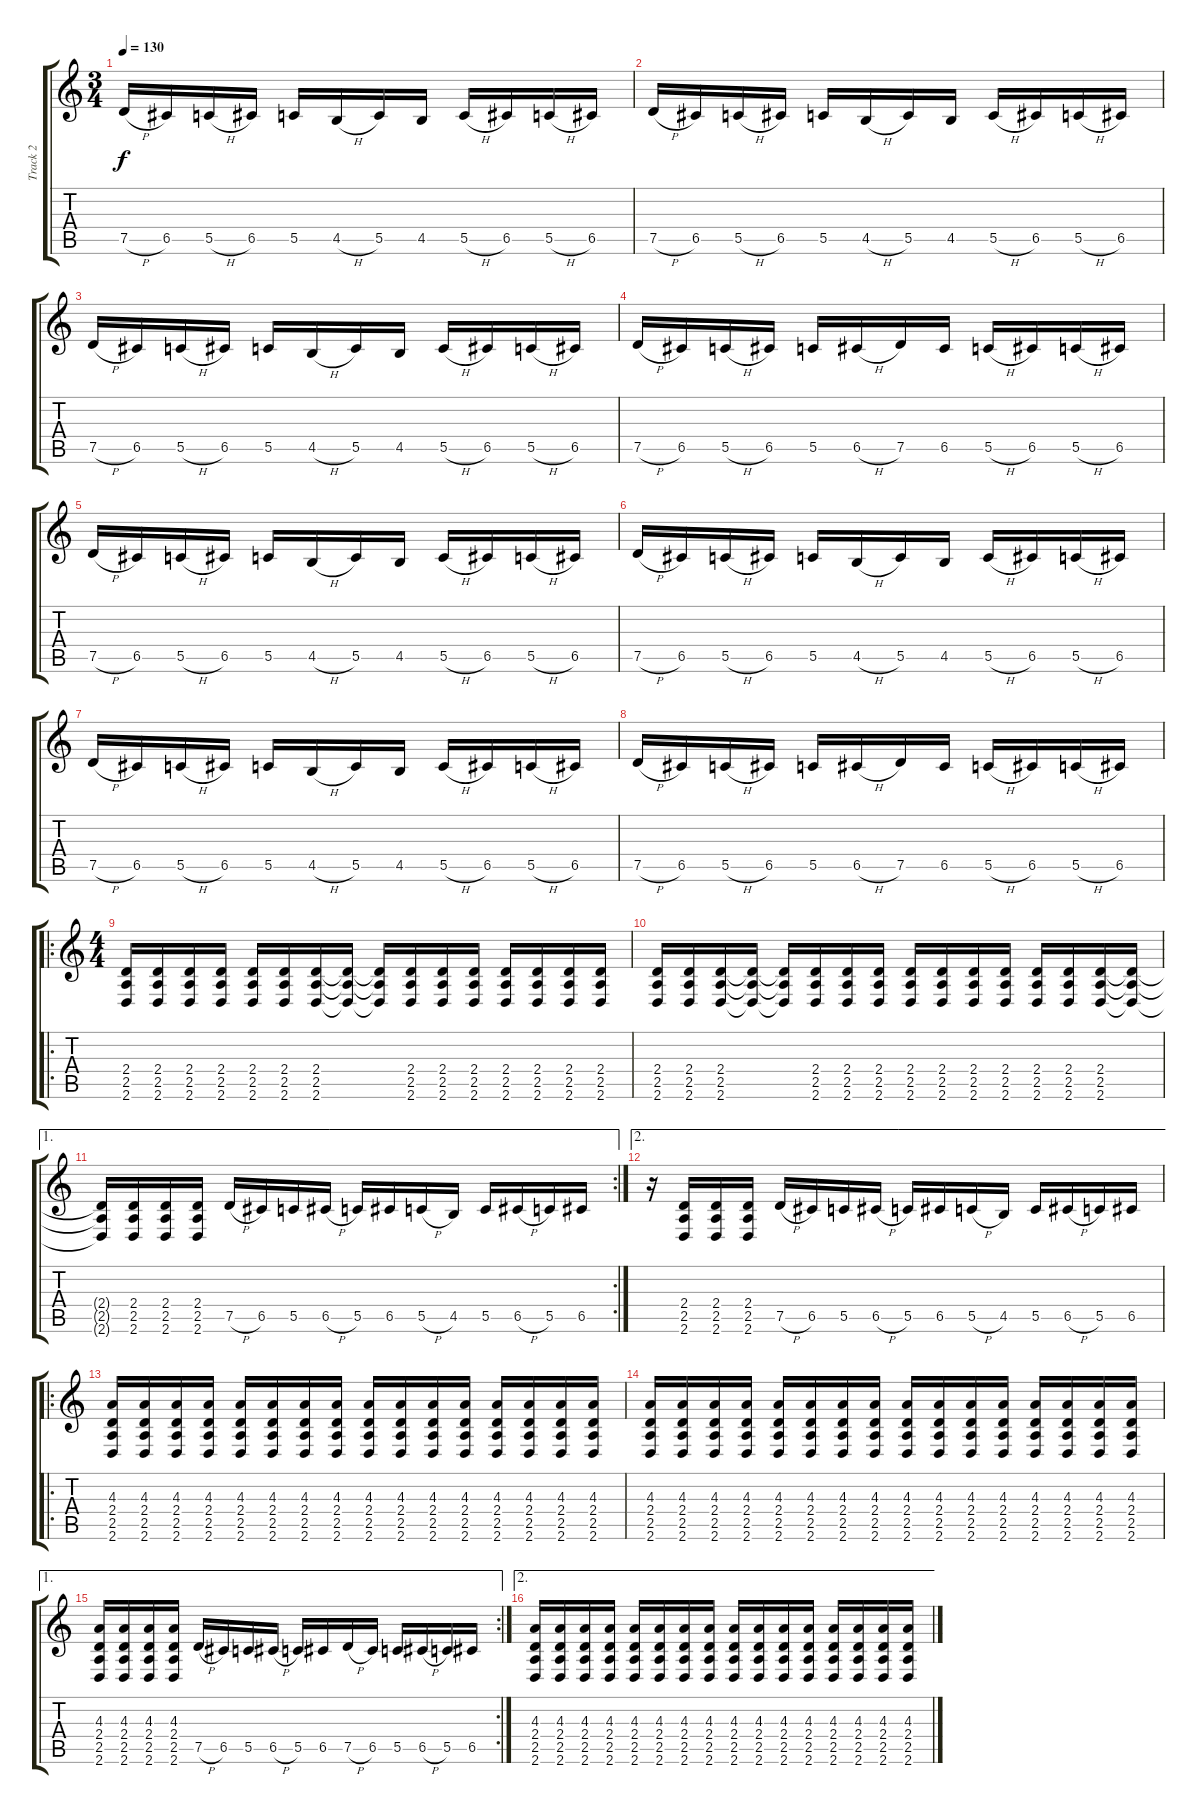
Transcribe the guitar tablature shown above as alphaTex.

\track ("Track 2" "Track 2") {instrument overdrivenguitar}
\staff {score tabs}
\tuning (D4 A3 F3 C3 G2 C2) {hide}
\ts (3 4)
\tempo 130
\clef g2
\ks c
7.5{h}.16{dy f instrument overdrivenguitar} 6.5.16 5.5{h}.16 6.5.16 5.5.16 4.5{h}.16 5.5.16 4.5.16 5.5{h}.16 6.5.16 5.5{h}.16 6.5.16 |
7.5{h}.16 6.5.16 5.5{h}.16 6.5.16 5.5.16 4.5{h}.16 5.5.16 4.5.16 5.5{h}.16 6.5.16 5.5{h}.16 6.5.16 |
7.5{h}.16 6.5.16 5.5{h}.16 6.5.16 5.5.16 4.5{h}.16 5.5.16 4.5.16 5.5{h}.16 6.5.16 5.5{h}.16 6.5.16 |
7.5{h}.16 6.5.16 5.5{h}.16 6.5.16 5.5.16 6.5{h}.16 7.5.16 6.5.16 5.5{h}.16 6.5.16 5.5{h}.16 6.5.16 |
7.5{h}.16 6.5.16 5.5{h}.16 6.5.16 5.5.16 4.5{h}.16 5.5.16 4.5.16 5.5{h}.16 6.5.16 5.5{h}.16 6.5.16 |
7.5{h}.16 6.5.16 5.5{h}.16 6.5.16 5.5.16 4.5{h}.16 5.5.16 4.5.16 5.5{h}.16 6.5.16 5.5{h}.16 6.5.16 |
7.5{h}.16 6.5.16 5.5{h}.16 6.5.16 5.5.16 4.5{h}.16 5.5.16 4.5.16 5.5{h}.16 6.5.16 5.5{h}.16 6.5.16 |
7.5{h}.16 6.5.16 5.5{h}.16 6.5.16 5.5.16 6.5{h}.16 7.5.16 6.5.16 5.5{h}.16 6.5.16 5.5{h}.16 6.5.16 |
\ro
\ts (4 4)
(2.4 2.5 2.6).16 (2.4 2.5 2.6).16 (2.4 2.5 2.6).16 (2.4 2.5 2.6).16 (2.4 2.5 2.6).16 (2.4 2.5 2.6).16 (2.4 2.5 2.6).16 (2.4{t} 2.5{t} 2.6{t}).16 (2.4{t} 2.5{t} 2.6{t}).16 (2.4 2.5 2.6).16 (2.4 2.5 2.6).16 (2.4 2.5 2.6).16 (2.4 2.5 2.6).16 (2.4 2.5 2.6).16 (2.4 2.5 2.6).16 (2.4 2.5 2.6).16 |
(2.4 2.5 2.6).16 (2.4 2.5 2.6).16 (2.4 2.5 2.6).16 (2.4{t} 2.5{t} 2.6{t}).16 (2.4{t} 2.5{t} 2.6{t}).16 (2.4 2.5 2.6).16 (2.4 2.5 2.6).16 (2.4 2.5 2.6).16 (2.4 2.5 2.6).16 (2.4 2.5 2.6).16 (2.4 2.5 2.6).16 (2.4 2.5 2.6).16 (2.4 2.5 2.6).16 (2.4 2.5 2.6).16 (2.4 2.5 2.6).16 (2.4{t} 2.5{t} 2.6{t}).16 |
\ae 1
\rc 2
(2.4{t} 2.5{t} 2.6{t}).16 (2.4 2.5 2.6).16 (2.4 2.5 2.6).16 (2.4 2.5 2.6).16 7.5{h}.16 6.5.16 5.5.16 6.5{h}.16 5.5.16 6.5.16 5.5{h}.16 4.5.16 5.5.16 6.5{h}.16 5.5.16 6.5.16 |
\ae 2
r.16 (2.4 2.5 2.6).16 (2.4 2.5 2.6).16 (2.4 2.5 2.6).16 7.5{h}.16 6.5.16 5.5.16 6.5{h}.16 5.5.16 6.5.16 5.5{h}.16 4.5.16 5.5.16 6.5{h}.16 5.5.16 6.5.16 |
\ro
(4.3 2.4 2.5 2.6).16 (4.3 2.4 2.5 2.6).16 (4.3 2.4 2.5 2.6).16 (4.3 2.4 2.5 2.6).16 (4.3 2.4 2.5 2.6).16 (4.3 2.4 2.5 2.6).16 (4.3 2.4 2.5 2.6).16 (4.3 2.4 2.5 2.6).16 (4.3 2.4 2.5 2.6).16 (4.3 2.4 2.5 2.6).16 (4.3 2.4 2.5 2.6).16 (4.3 2.4 2.5 2.6).16 (4.3 2.4 2.5 2.6).16 (4.3 2.4 2.5 2.6).16 (4.3 2.4 2.5 2.6).16 (4.3 2.4 2.5 2.6).16 |
(4.3 2.4 2.5 2.6).16 (4.3 2.4 2.5 2.6).16 (4.3 2.4 2.5 2.6).16 (4.3 2.4 2.5 2.6).16 (4.3 2.4 2.5 2.6).16 (4.3 2.4 2.5 2.6).16 (4.3 2.4 2.5 2.6).16 (4.3 2.4 2.5 2.6).16 (4.3 2.4 2.5 2.6).16 (4.3 2.4 2.5 2.6).16 (4.3 2.4 2.5 2.6).16 (4.3 2.4 2.5 2.6).16 (4.3 2.4 2.5 2.6).16 (4.3 2.4 2.5 2.6).16 (4.3 2.4 2.5 2.6).16 (4.3 2.4 2.5 2.6).16 |
\ae 1
\rc 2
(4.3 2.4 2.5 2.6).16 (4.3 2.4 2.5 2.6).16 (4.3 2.4 2.5 2.6).16 (4.3 2.4 2.5 2.6).16 7.5{h}.16 6.5.16 5.5.16 6.5{h}.16 5.5.16 6.5.16 7.5{h}.16 6.5.16 5.5.16 6.5{h}.16 5.5.16 6.5.16 |
\ae 2
(4.3 2.4 2.5 2.6).16 (4.3 2.4 2.5 2.6).16 (4.3 2.4 2.5 2.6).16 (4.3 2.4 2.5 2.6).16 (4.3 2.4 2.5 2.6).16 (4.3 2.4 2.5 2.6).16 (4.3 2.4 2.5 2.6).16 (4.3 2.4 2.5 2.6).16 (4.3 2.4 2.5 2.6).16 (4.3 2.4 2.5 2.6).16 (4.3 2.4 2.5 2.6).16 (4.3 2.4 2.5 2.6).16 (4.3 2.4 2.5 2.6).16 (4.3 2.4 2.5 2.6).16 (4.3 2.4 2.5 2.6).16 (4.3 2.4 2.5 2.6).16
